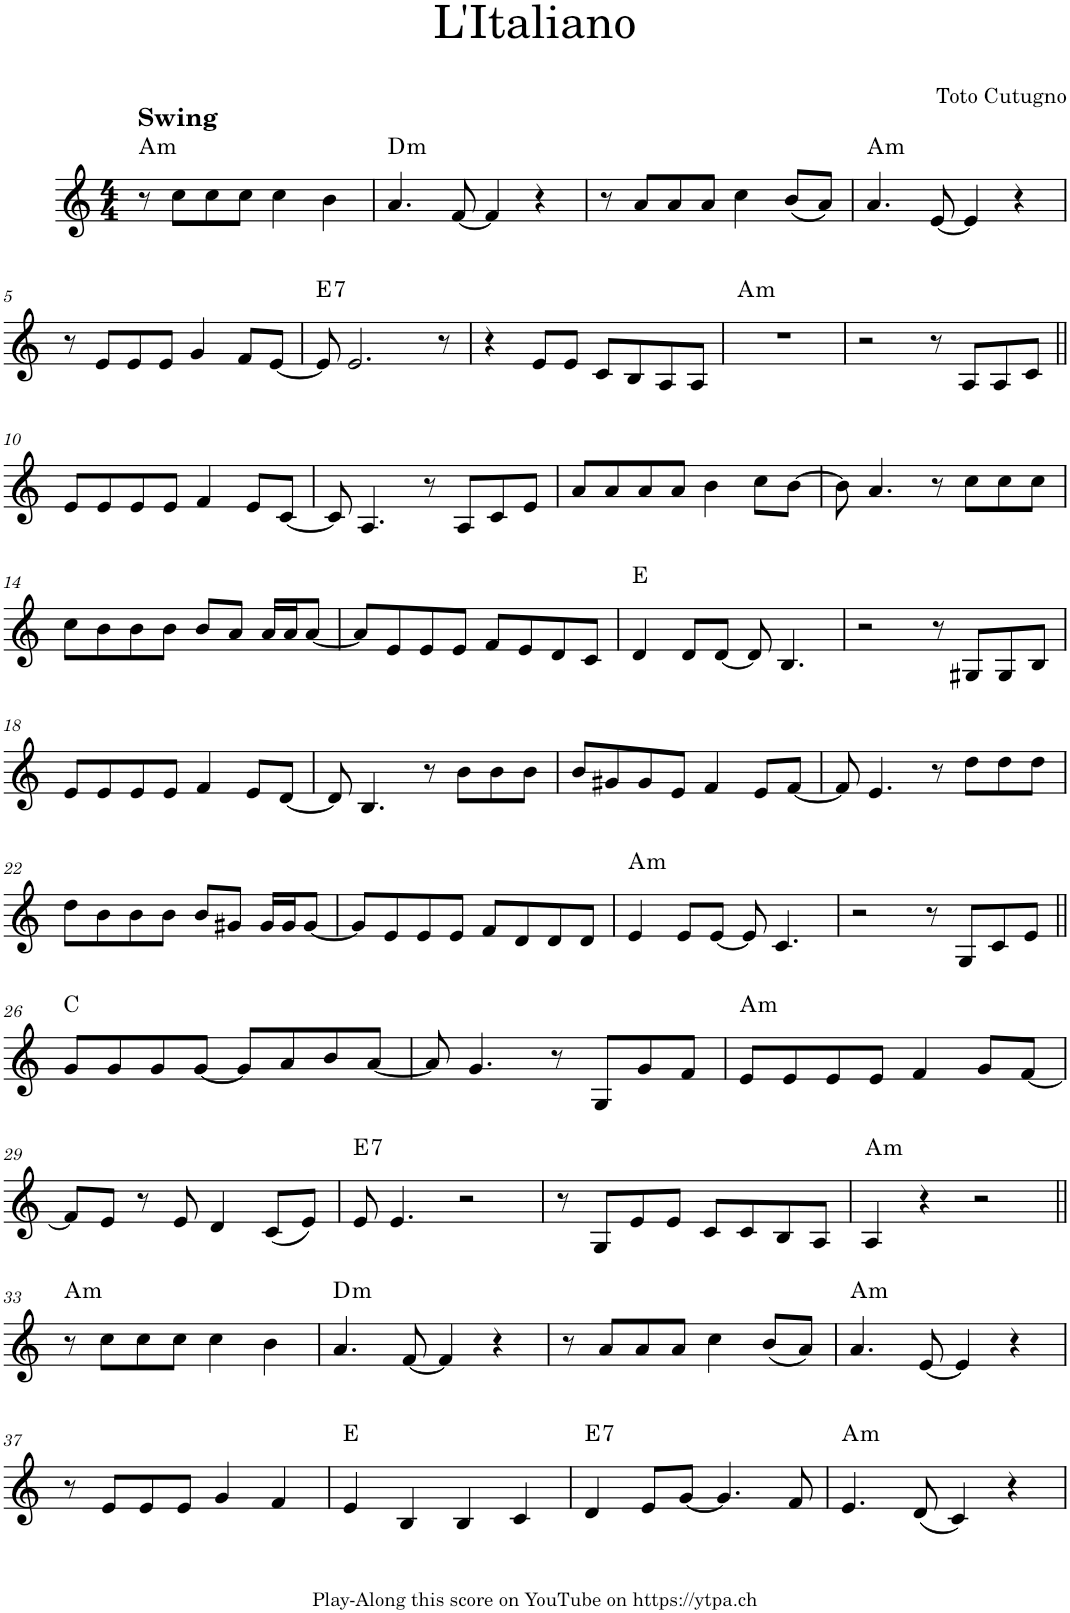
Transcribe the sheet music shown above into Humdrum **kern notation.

**kern	**harte
*part1	*part1
*staff1	*
*I"Piano	*
*I'Pno.	*
*clefG2	*
*k[]	*
*M4/4	*
=1	=1
!LO:TX:a:B:t=Swing	!LO:H:kt=m
8r	A:min
8cc\L	.
8cc\	.
8cc\J	.
4cc\	.
4b\	.
=2	=2
!	!LO:H:kt=m
4.a/	D:min
[8f/	.
4f/]	.
4r	.
=3	=3
8r	.
8a/L	.
8a/	.
8a/J	.
4cc\	.
(8b/L	.
8a/J)	.
=4	=4
!	!LO:H:kt=m
4.a/	A:min
[8e/	.
4e/]	.
4r	.
!!LO:LB:g=z
=5	=5
8r	.
8e/L	.
8e/	.
8e/J	.
4g/	.
8f/L	.
[8e/J	.
=6	=6
!	!LO:H:kt=7
8e/]	E:7
2.e/	.
8r	.
=7	=7
4r	.
8e/L	.
8e/J	.
8c/L	.
8B/	.
8A/	.
8A/J	.
=8	=8
!	!LO:H:kt=m
1r	A:min
=9	=9
2r	.
8r	.
8A/L	.
8A/	.
8c/J	.
!!LO:LB:g=z
=10||	=10||
8e/L	.
8e/	.
8e/	.
8e/J	.
4f/	.
8e/L	.
[8c/J	.
=11	=11
8c/]	.
4.A/	.
8r	.
8A/L	.
8c/	.
8e/J	.
=12	=12
8a/L	.
8a/	.
8a/	.
8a/J	.
4b\	.
8cc\L	.
[8b\J	.
=13	=13
8b\]	.
4.a/	.
8r	.
8cc\L	.
8cc\	.
8cc\J	.
!!LO:LB:g=z
=14	=14
8cc\L	.
8b\	.
8b\	.
8b\J	.
8b/L	.
8a/J	.
16a/LL	.
16a/J	.
[8a/J	.
=15	=15
8a/L]	.
8e/	.
8e/	.
8e/J	.
8f/L	.
8e/	.
8d/	.
8c/J	.
=16	=16
4d/	E:maj
8d/L	.
[8d/J	.
8d/]	.
4.B/	.
=17	=17
2r	.
8r	.
8G#X/L	.
8G#/	.
8B/J	.
!!LO:LB:g=z
=18	=18
8e/L	.
8e/	.
8e/	.
8e/J	.
4f/	.
8e/L	.
[8d/J	.
=19	=19
8d/]	.
4.B/	.
8r	.
8b\L	.
8b\	.
8b\J	.
=20	=20
8b/L	.
8g#X/	.
8g#/	.
8e/J	.
4f/	.
8e/L	.
[8f/J	.
=21	=21
8f/]	.
4.e/	.
8r	.
8dd\L	.
8dd\	.
8dd\J	.
!!LO:LB:g=z
=22	=22
8dd\L	.
8b\	.
8b\	.
8b\J	.
8b/L	.
8g#X/J	.
16g#/LL	.
16g#/J	.
[8g#/J	.
=23	=23
8g#/L]	.
8e/	.
8e/	.
8e/J	.
8f/L	.
8d/	.
8d/	.
8d/J	.
=24	=24
!	!LO:H:kt=m
4e/	A:min
8e/L	.
[8e/J	.
8e/]	.
4.c/	.
=25	=25
2r	.
8r	.
8G/L	.
8c/	.
8e/J	.
!!LO:LB:g=z
=26||	=26||
8g/L	C:maj
8g/	.
8g/	.
[8g/J	.
8g/L]	.
8a/	.
8b/	.
[8a/J	.
=27	=27
8a/]	.
4.g/	.
8r	.
8G/L	.
8g/	.
8f/J	.
=28	=28
!	!LO:H:kt=m
8e/L	A:min
8e/	.
8e/	.
8e/J	.
4f/	.
8g/L	.
[8f/J	.
!!LO:LB:g=z
=29	=29
8f/L]	.
8e/J	.
8r	.
8e/	.
4d/	.
(8c/L	.
8e/J)	.
=30	=30
!	!LO:H:kt=7
8e/	E:7
4.e/	.
2r	.
=31	=31
8r	.
8G/L	.
8e/	.
8e/J	.
8c/L	.
8c/	.
8B/	.
8A/J	.
=32	=32
!	!LO:H:kt=m
4A/	A:min
4r	.
2r	.
!!LO:LB:g=z
=33||	=33||
!	!LO:H:kt=m
8r	A:min
8cc\L	.
8cc\	.
8cc\J	.
4cc\	.
4b\	.
=34	=34
!	!LO:H:kt=m
4.a/	D:min
[8f/	.
4f/]	.
4r	.
=35	=35
8r	.
8a/L	.
8a/	.
8a/J	.
4cc\	.
(8b/L	.
8a/J)	.
=36	=36
!	!LO:H:kt=m
4.a/	A:min
[8e/	.
4e/]	.
4r	.
!!LO:LB:g=z
=37	=37
8r	.
8e/L	.
8e/	.
8e/J	.
4g/	.
4f/	.
=38	=38
4e/	E:maj
4B/	.
4B/	.
4c/	.
=39	=39
!	!LO:H:kt=7
4d/	E:7
8e/L	.
[8g/J	.
4.g/]	.
8f/	.
=40	=40
!	!LO:H:kt=m
4.e/	A:min
(8d/	.
4c/)	.
4r	.
=	=
*-	*-
